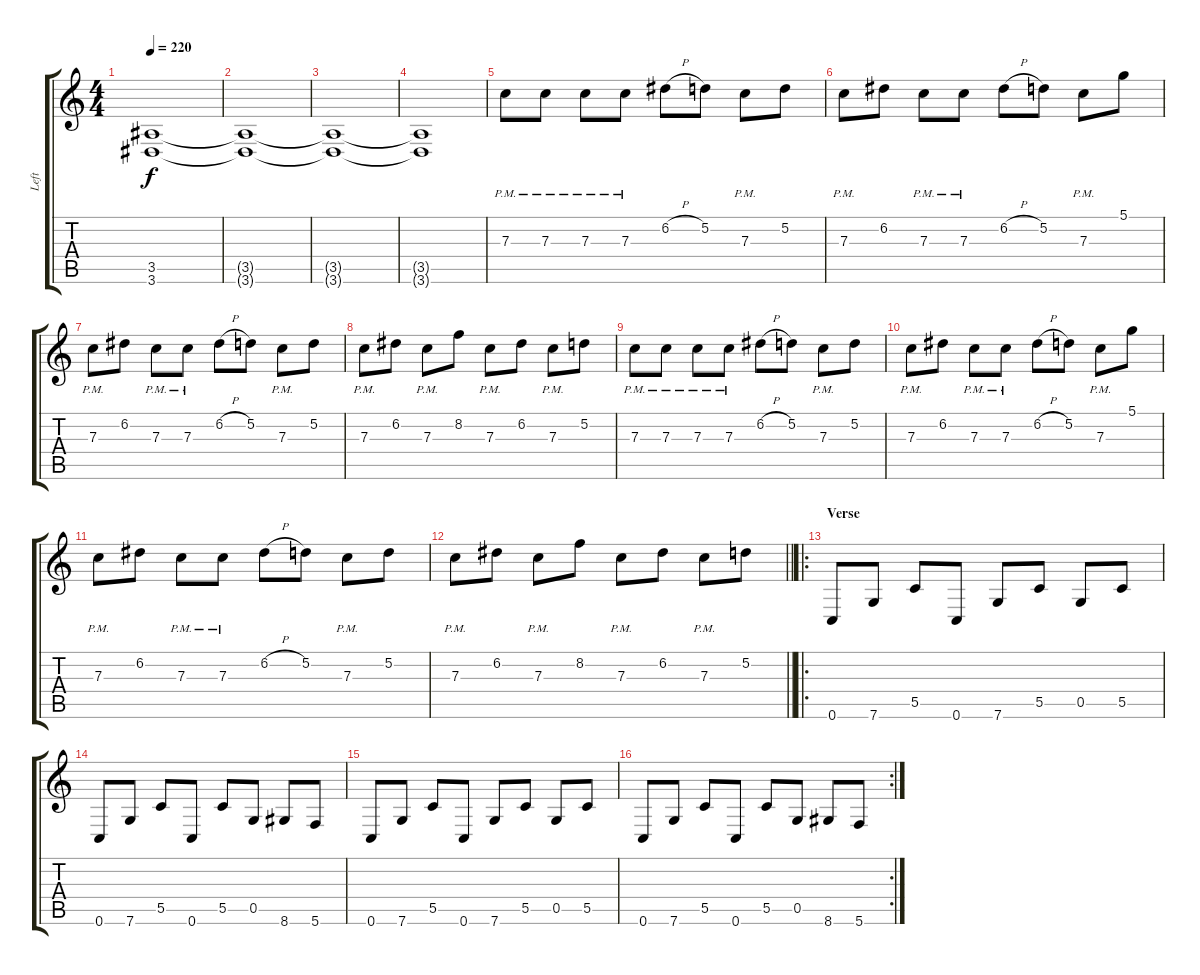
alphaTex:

\track ("Left" "Left") {instrument distortionguitar}
\staff {score tabs}
\tuning (D4 A3 F3 C3 G2 C2) {hide}
\ts (4 4)
\tempo 220
\clef g2
\ks c
(3.5 3.6).1{dy f} |
(3.5{t} 3.6{t}).1 |
(3.5{t} 3.6{t}).1 |
(3.5{t} 3.6{t}).1 |
7.3{pm}.8 7.3{pm}.8 7.3{pm}.8 7.3{pm}.8 6.2{h}.8 5.2.8 7.3{pm}.8 5.2.8 |
7.3{pm}.8 6.2.8 7.3{pm}.8 7.3{pm}.8 6.2{h}.8 5.2.8 7.3{pm}.8 5.1.8 |
7.3{pm}.8 6.2.8 7.3{pm}.8 7.3{pm}.8 6.2{h}.8 5.2.8 7.3{pm}.8 5.2.8 |
7.3{pm}.8 6.2.8 7.3{pm}.8 8.2.8 7.3{pm}.8 6.2.8 7.3{pm}.8 5.2.8 |
7.3{pm}.8 7.3{pm}.8 7.3{pm}.8 7.3{pm}.8 6.2{h}.8 5.2.8 7.3{pm}.8 5.2.8 |
7.3{pm}.8 6.2.8 7.3{pm}.8 7.3{pm}.8 6.2{h}.8 5.2.8 7.3{pm}.8 5.1.8 |
7.3{pm}.8 6.2.8 7.3{pm}.8 7.3{pm}.8 6.2{h}.8 5.2.8 7.3{pm}.8 5.2.8 |
\barLineRight lightlight
7.3{pm}.8 6.2.8 7.3{pm}.8 8.2.8 7.3{pm}.8 6.2.8 7.3{pm}.8 5.2.8 |
\ro
\section ("" "Verse")
0.6.8 7.6.8 5.5.8 0.6.8 7.6.8 5.5.8 0.5.8 5.5.8 |
0.6.8 7.6.8 5.5.8 0.6.8 5.5.8 0.5.8 8.6.8 5.6.8 |
0.6.8 7.6.8 5.5.8 0.6.8 7.6.8 5.5.8 0.5.8 5.5.8 |
\rc 2
0.6.8 7.6.8 5.5.8 0.6.8 5.5.8 0.5.8 8.6.8 5.6.8
